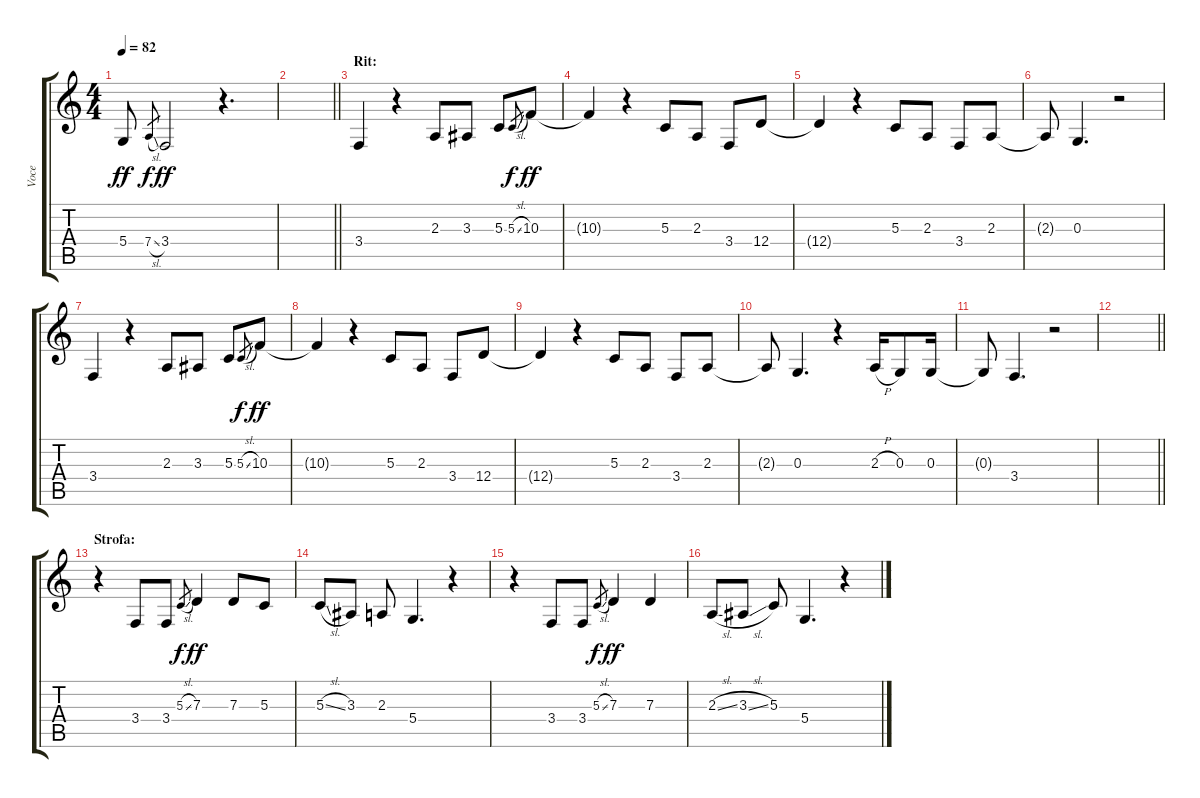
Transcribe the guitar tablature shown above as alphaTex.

\track ("Voce" "Voce") {instrument clarinet}
\staff {score tabs}
\tuning (E4 B3 G3 D3 A2 E2) {hide}
\ts (4 4)
\tempo 82
\clef g2
\ks c
5.4{t}.8{dy ff} 7.4{sl}.8{gr dy f} 3.4.2{dy ff} r.4{d} |
\barLineRight lightlight
|
\section ("" "Rit:")
3.4.4 r.4 2.3.8 3.3.8 5.3.8 5.3{sl}.8{gr dy f} 10.3.8{dy ff} |
10.3{t}.4 r.4 5.3.8 2.3.8 3.4.8 12.4.8 |
12.4{t}.4 r.4 5.3.8 2.3.8 3.4.8 2.3.8 |
2.3{t}.8 0.3.4{d} r.2 |
3.4.4 r.4 2.3.8 3.3.8 5.3.8 5.3{sl}.8{gr dy f} 10.3.8{dy ff} |
10.3{t}.4 r.4 5.3.8 2.3.8 3.4.8 12.4.8 |
12.4{t}.4 r.4 5.3.8 2.3.8 3.4.8 2.3.8 |
2.3{t}.8 0.3.4{d} r.4 2.3{h}.16 0.3.8 0.3.16 |
0.3{t}.8 3.4.4{d} r.2 |
\barLineRight lightlight
|
\section ("" "Strofa:")
r.4 3.4.8 3.4.8 5.3{sl}.8{gr dy f} 7.3.4{dy ff} 7.3.8 5.3.8 |
5.3{sl}.8 3.3.8 2.3.8 5.4.4{d} r.4 |
r.4 3.4.8 3.4.8 5.3{sl}.8{gr dy f} 7.3.4{dy ff} 7.3.4 |
2.3{sl}.8 3.3{sl}.8 5.3.8 5.4.4{d} r.4
